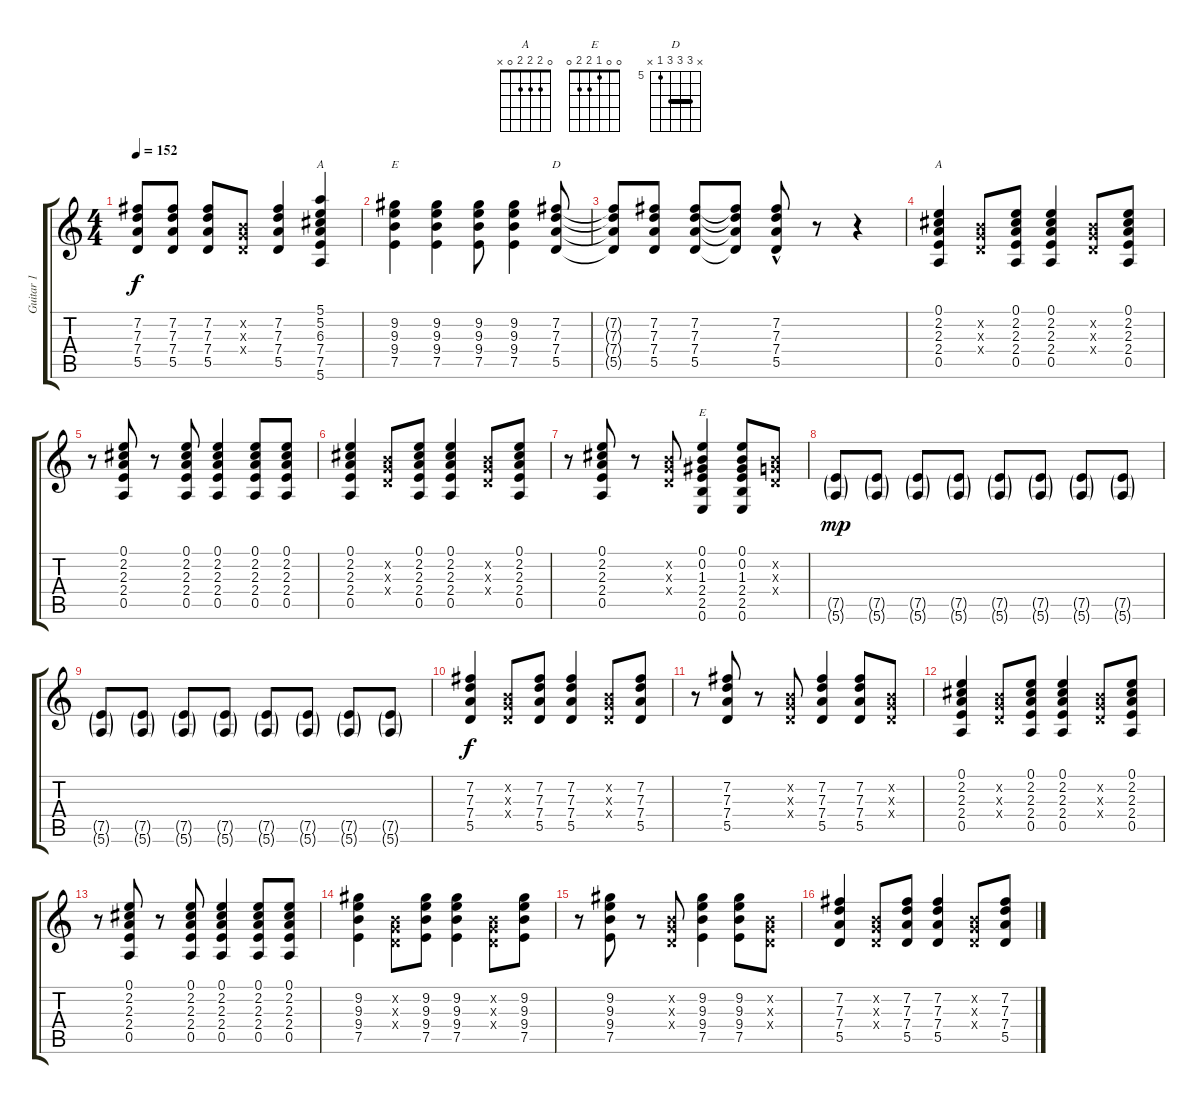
\track ("Guitar 1" "Guitar 1") {instrument distortionguitar}
\staff {score tabs}
\tuning (E4 B3 G3 D3 A2 E2) {hide}
\chord ("A" 5 5 6 7 7 5) {firstfret 5 barre 5}
\chord ("E" x 9 9 9 7 x) {firstfret 7 barre 9}
\chord ("D" x 7 7 7 5 x) {firstfret 5 barre 7}
\chord ("A" 0 2 2 2 0 x)
\chord ("E" 0 0 1 2 2 0)
\ts (4 4)
\tempo 152
\clef g2
\ks c
(7.2{t} 7.3{t} 7.4{t} 5.5{t}).8{dy f} (7.2 7.3 7.4 5.5).8 (7.2 7.3 7.4 5.5).8 (0.2{x} 0.3{x} 0.4{x}).8 (7.2 7.3 7.4 5.5).4 (5.1 5.2 6.3 7.4 7.5 5.6).4{ch "A"} |
(9.2 9.3 9.4 7.5).4{ch "E"} (9.2 9.3 9.4 7.5).4 (9.2 9.3 9.4 7.5).8 (9.2 9.3 9.4 7.5).4 (7.2 7.3 7.4 5.5).8{ch "D"} |
(7.2{t} 7.3{t} 7.4{t} 5.5{t}).8 (7.2 7.3 7.4 5.5).8 (7.2 7.3 7.4 5.5).8 (7.2{t} 7.3{t} 7.4{t} 5.5{t}).8 (7.2 7.3{hac} 7.4 5.5).8 r.8 r.4 |
(0.1 2.2 2.3 2.4 0.5).4{ch "A"} (0.2{x} 0.3{x} 0.4{x}).8 (0.1 2.2 2.3 2.4 0.5).8 (0.1 2.2 2.3 2.4 0.5).4 (0.2{x} 0.3{x} 0.4{x}).8 (0.1 2.2 2.3 2.4 0.5).8 |
r.8 (0.1 2.2 2.3 2.4 0.5).8 r.8 (0.1 2.2 2.3 2.4 0.5).8 (0.1 2.2 2.3 2.4 0.5).4 (0.1 2.2 2.3 2.4 0.5).8 (0.1 2.2 2.3 2.4 0.5).8 |
(0.1 2.2 2.3 2.4 0.5).4 (0.2{x} 0.3{x} 0.4{x}).8 (0.1 2.2 2.3 2.4 0.5).8 (0.1 2.2 2.3 2.4 0.5).4 (0.2{x} 0.3{x} 0.4{x}).8 (0.1 2.2 2.3 2.4 0.5).8 |
r.8 (0.1 2.2 2.3 2.4 0.5).8 r.8 (0.2{x} 0.3{x} 0.4{x}).8 (0.1 0.2 1.3 2.4 2.5 0.6).4{ch "E"} (0.1 0.2 1.3 2.4 2.5 0.6).8 (0.2{x} 0.3{x} 0.4{x}).8 |
(7.5{g} 5.6{g}).8{dy mp instrument electricguitarmuted} (7.5{g} 5.6{g}).8 (7.5{g} 5.6{g}).8 (7.5{g} 5.6{g}).8 (7.5{g} 5.6{g}).8 (7.5{g} 5.6{g}).8 (7.5{g} 5.6{g}).8 (7.5{g} 5.6{g}).8 |
(7.5{g} 5.6{g}).8 (7.5{g} 5.6{g}).8 (7.5{g} 5.6{g}).8 (7.5{g} 5.6{g}).8 (7.5{g} 5.6{g}).8 (7.5{g} 5.6{g}).8 (7.5{g} 5.6{g}).8 (7.5{g} 5.6{g}).8 |
(7.2 7.3 7.4 5.5).4{dy f instrument overdrivenguitar} (0.2{x} 0.3{x} 0.4{x}).8 (7.2 7.3 7.4 5.5).8 (7.2 7.3 7.4 5.5).4 (0.2{x} 0.3{x} 0.4{x}).8 (7.2 7.3 7.4 5.5).8 |
r.8 (7.2 7.3 7.4 5.5).8 r.8 (0.2{x} 0.3{x} 0.4{x}).8 (7.2 7.3 7.4 5.5).4 (7.2 7.3 7.4 5.5).8 (0.2{x} 0.3{x} 0.4{x}).8 |
(0.1 2.2 2.3 2.4 0.5).4 (0.2{x} 0.3{x} 0.4{x}).8 (0.1 2.2 2.3 2.4 0.5).8 (0.1 2.2 2.3 2.4 0.5).4 (0.2{x} 0.3{x} 0.4{x}).8 (0.1 2.2 2.3 2.4 0.5).8 |
r.8 (0.1 2.2 2.3 2.4 0.5).8 r.8 (0.1 2.2 2.3 2.4 0.5).8 (0.1 2.2 2.3 2.4 0.5).4 (0.1 2.2 2.3 2.4 0.5).8 (0.1 2.2 2.3 2.4 0.5).8 |
(9.2 9.3 9.4 7.5).4 (0.2{x} 0.3{x} 0.4{x}).8 (9.2 9.3 9.4 7.5).8 (9.2 9.3 9.4 7.5).4 (0.2{x} 0.3{x} 0.4{x}).8 (9.2 9.3 9.4 7.5).8 |
r.8 (9.2 9.3 9.4 7.5).8 r.8 (0.2{x} 0.3{x} 0.4{x}).8 (9.2 9.3 9.4 7.5).4 (9.2 9.3 9.4 7.5).8 (0.2{x} 0.3{x} 0.4{x}).8 |
(7.2 7.3 7.4 5.5).4 (0.2{x} 0.3{x} 0.4{x}).8 (7.2 7.3 7.4 5.5).8 (7.2 7.3 7.4 5.5).4 (0.2{x} 0.3{x} 0.4{x}).8 (7.2 7.3 7.4 5.5).8
